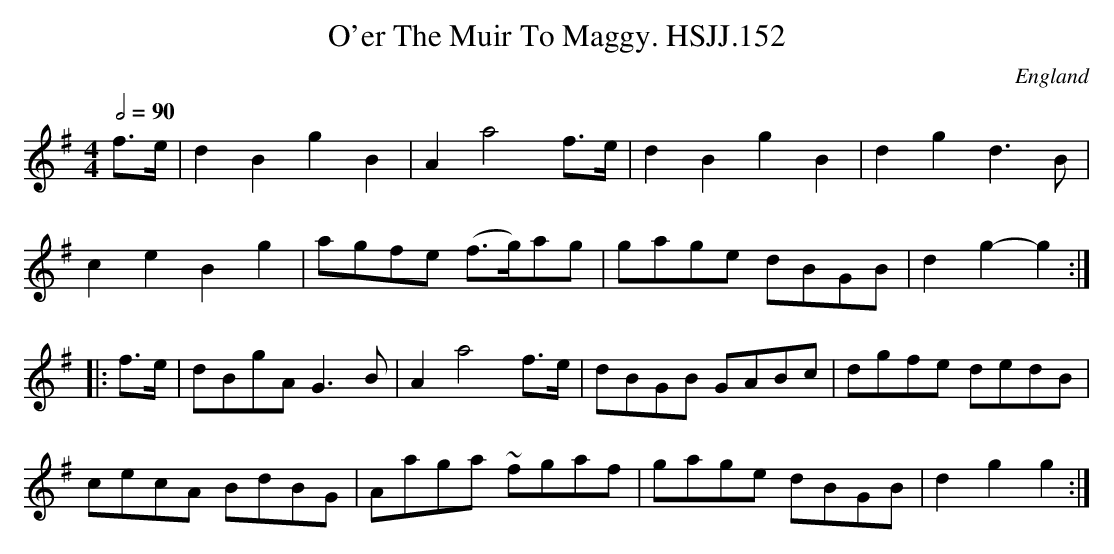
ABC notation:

X:1
T:O'er The Muir To Maggy. HSJJ.152
M:4/4
L:1/8
Q:1/2=90
O:England
K:G
f>e|d2B2g2B2|A2a4f>e|d2B2g2B2|d2g2d3B|
c2e2B2g2|agfe (f>g)ag|gage dBGB|d2g2-g2:|
|:f>e|dBgAG3B|A2a4f>e|dBGB GABc|dgfe dedB|
cecA BdBG|Aaga ~fgaf|gage dBGB|d2g2g2:|
